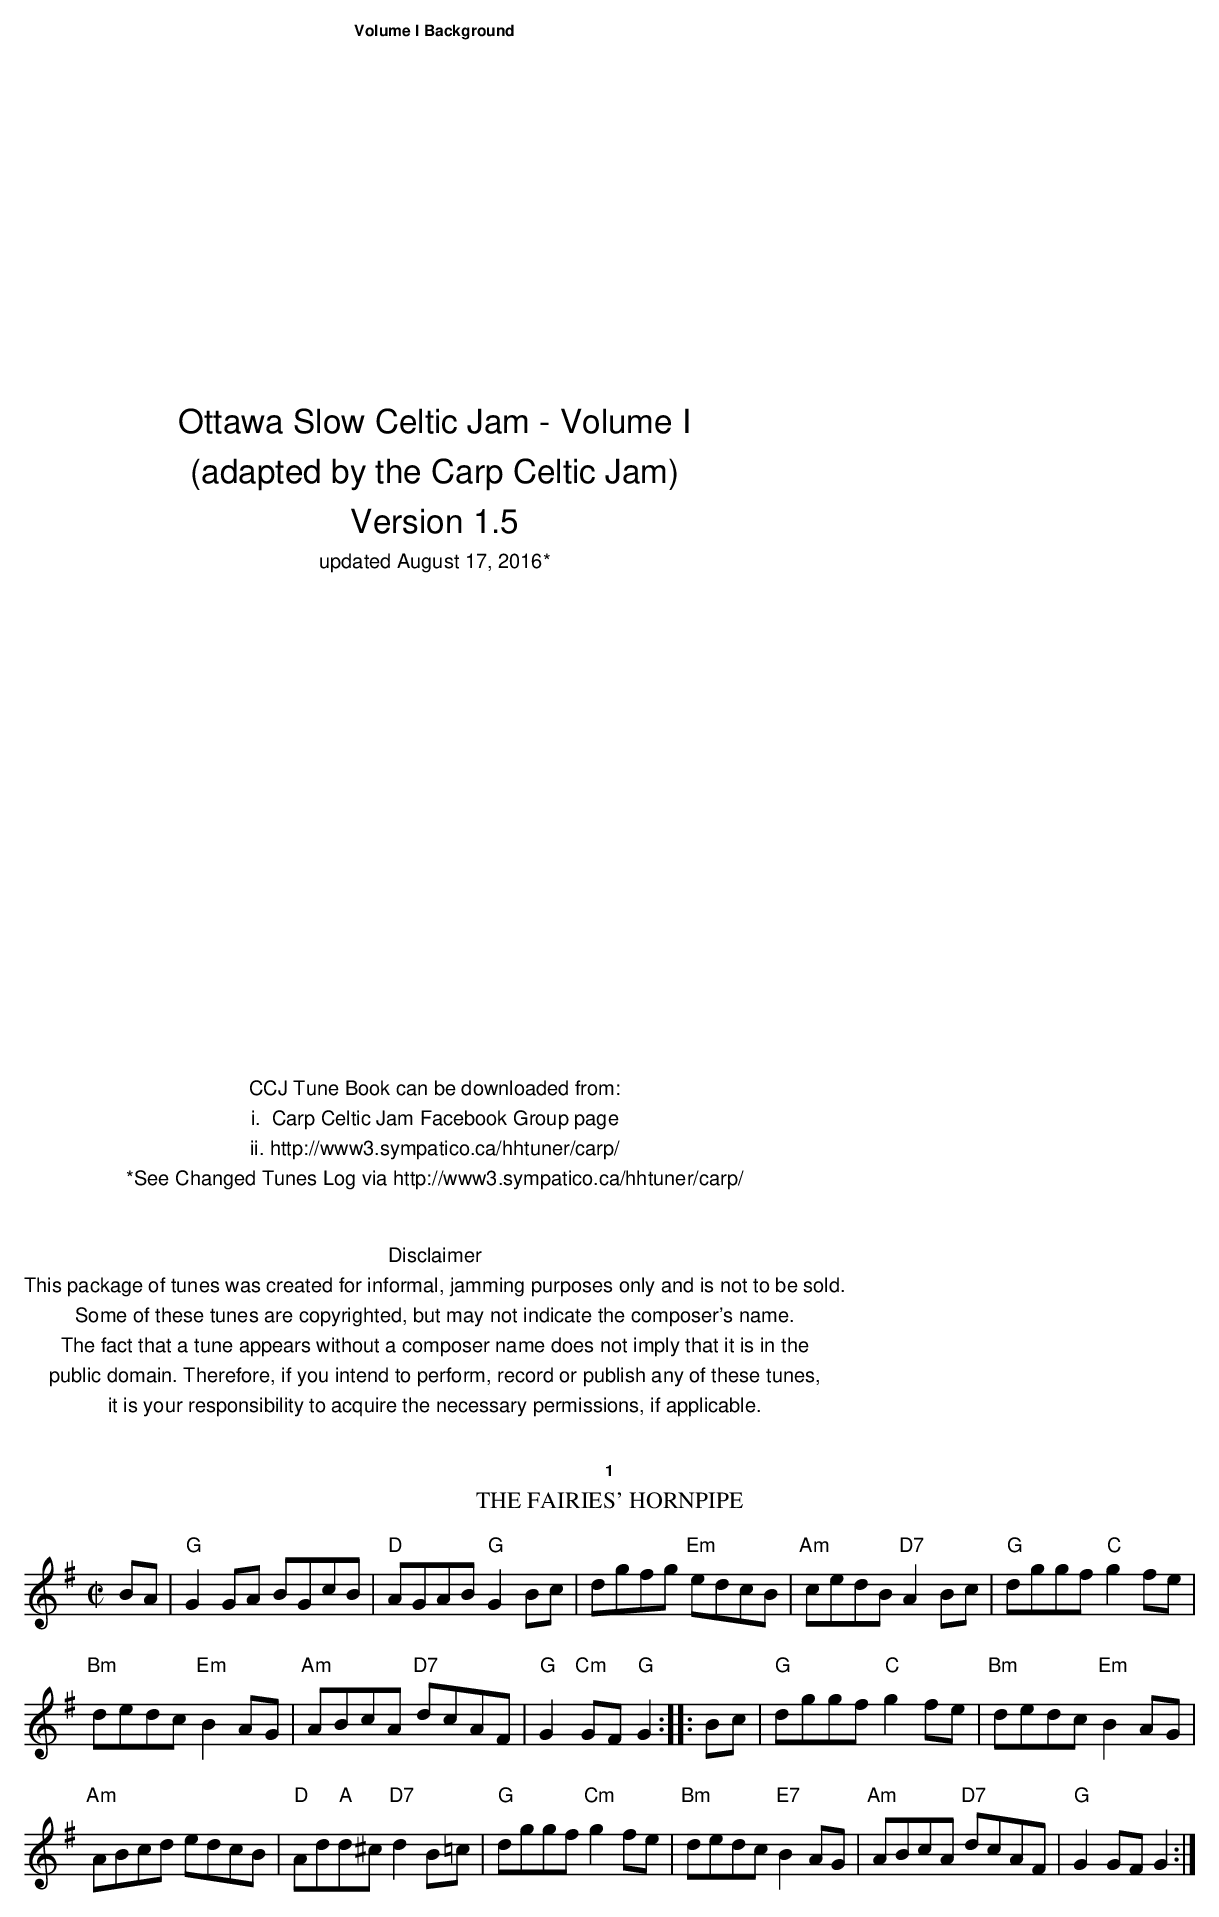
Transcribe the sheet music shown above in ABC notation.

X:1
T:Fairies' Hornpipe, The
M:C|
K:G
BA|"G"G2GA BGcB|"D"AGAB "G" G2Bc|dgfg "Em"edcB|"Am"cedB "D7"A2Bc| "G"dggf "C"g2fe|
"Bm"dedc "Em"B2AG|"Am"ABcA "D7"dcAF|"G"G2"Cm"GF "G"G2::Bc|"G"dggf "C" g2fe|"Bm"dedc "Em"B2AG|
"Am"ABcd edcB|"D"Ad"A"d^c "D7"d2B=c| "G"dggf "Cm"g2fe|"Bm"dedc "E7"B2AG|"Am"ABcA "D7" dcAF|"G"G2GF G2:|
